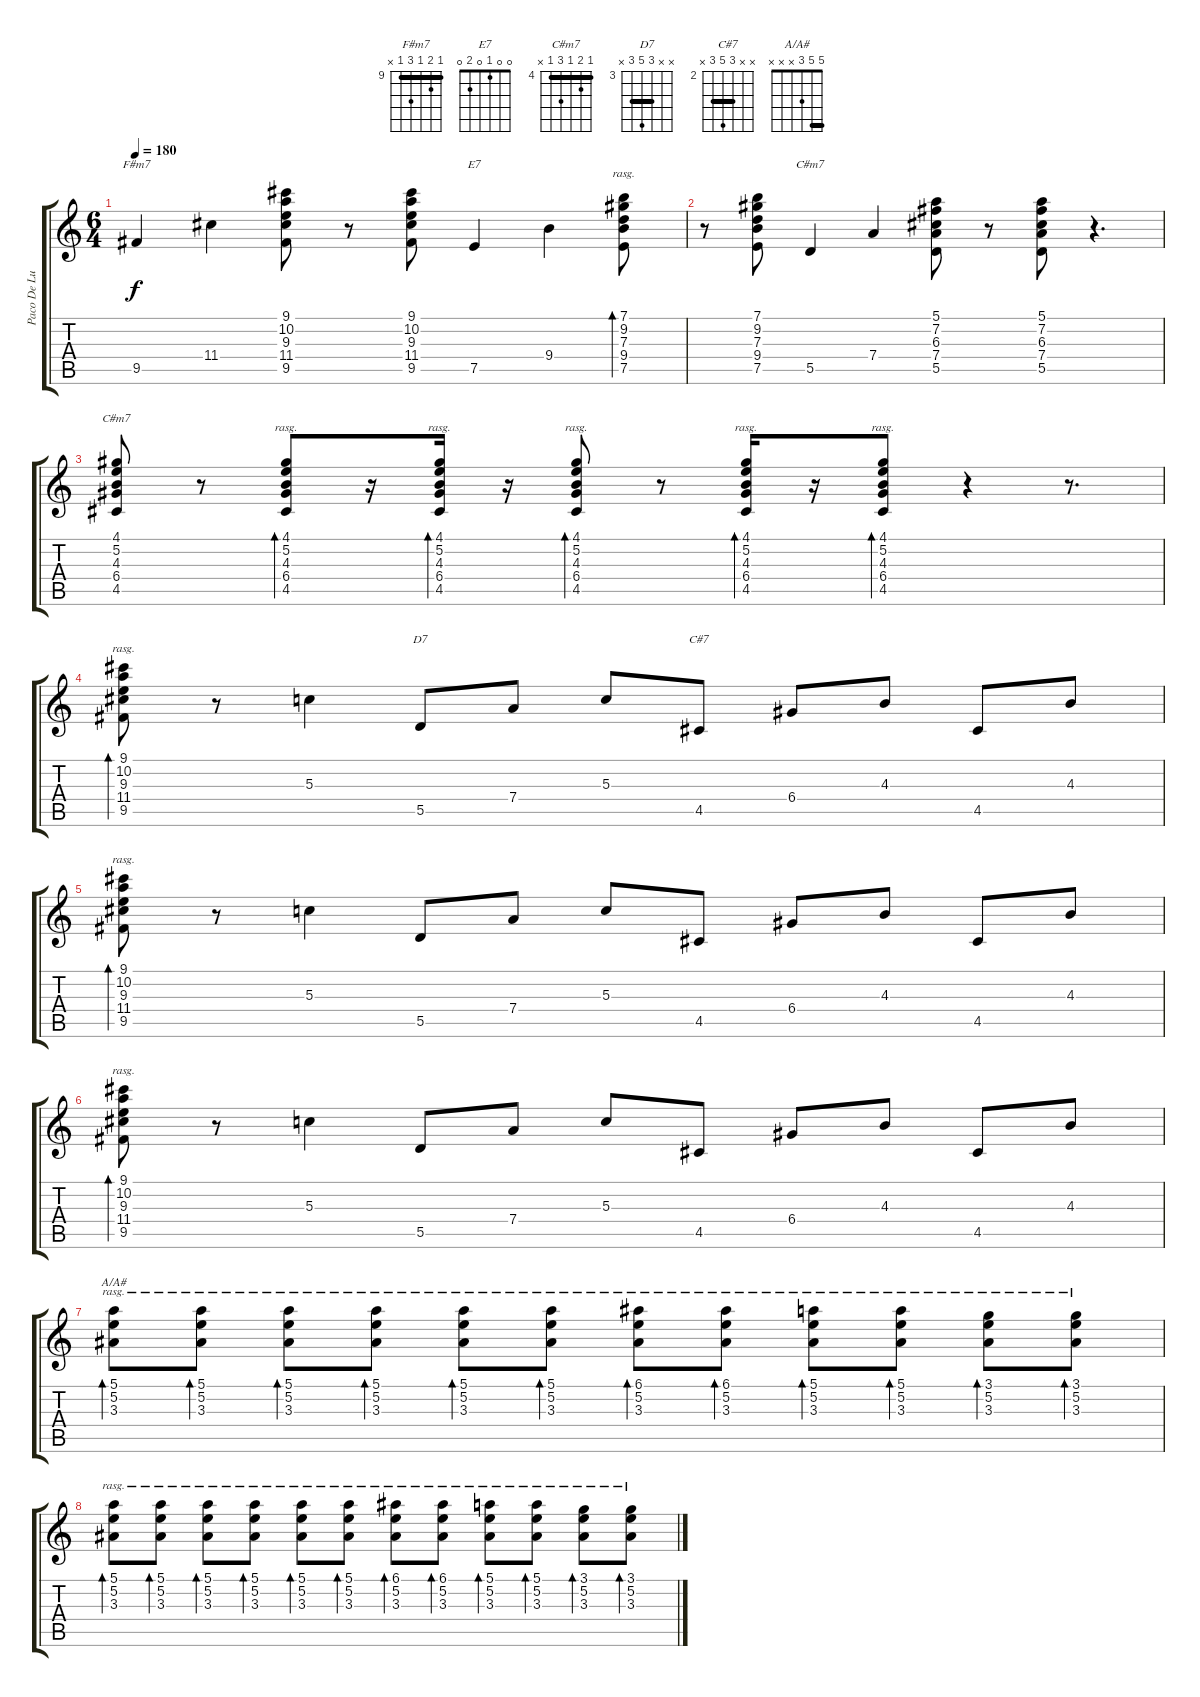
\track ("Paco De Lucia" "Paco De Lu") {instrument acousticguitarsteel}
\staff {score tabs}
\tuning (E4 B3 G3 D3 A2 E2) {hide}
\chord ("F#m7" 9 10 9 11 9 x) {firstfret 9 barre 9}
\chord ("E7" 0 0 1 0 2 0)
\chord ("C#m7" 4 5 4 6 4 4) {firstfret 4 barre 4}
\chord ("C#m7" 4 5 4 6 4 x) {firstfret 4 barre 4}
\chord ("D7" x x 5 7 5 x) {firstfret 3 barre 5}
\chord ("C#7" x x 4 6 4 x) {firstfret 2 barre 4}
\chord ("A/A#" 5 5 3 x x x) {barre 5}
\ts (6 4)
\tempo 180
\clef g2
\ks c
9.5.4{ch "F#m7" dy f} 11.4.4 (9.1 10.2 9.3 11.4 9.5).8 r.8 (9.1 10.2 9.3 11.4 9.5).8 7.5.4{ch "E7"} 9.4.4 (7.1 9.2 7.3 9.4 7.5).8{bd 480 rasg ii} |
r.8 (7.1 9.2 7.3 9.4 7.5).8 5.5.4{ch "C#m7"} 7.4.4 (5.1 7.2 6.3 7.4 5.5).8 r.8 (5.1 7.2 6.3 7.4 5.5).8 r.4{d} |
(4.1 5.2 4.3 6.4 4.5).8{ch "C#m7"} r.8 (4.1 5.2 4.3 6.4 4.5).8{bd 480 rasg ii} r.16 (4.1 5.2 4.3 6.4 4.5).16{bd 480 rasg ii} r.16 (4.1 5.2 4.3 6.4 4.5).8{bd 480 rasg ii} r.8 (4.1 5.2 4.3 6.4 4.5).16{bd 480 rasg ii} r.16 (4.1 5.2 4.3 6.4 4.5).8{bd 480 rasg ii} r.4 r.8{d} |
(9.1 10.2 9.3 11.4 9.5).8{bd 480 rasg ii} r.8 5.3.4 5.5.8{ch "D7"} 7.4.8 5.3.8 4.5.8{ch "C#7"} 6.4.8 4.3.8 4.5.8 4.3.8 |
(9.1 10.2 9.3 11.4 9.5).8{bd 480 rasg ii} r.8 5.3.4 5.5.8 7.4.8 5.3.8 4.5.8 6.4.8 4.3.8 4.5.8 4.3.8 |
(9.1 10.2 9.3 11.4 9.5).8{bd 480 rasg ii} r.8 5.3.4 5.5.8 7.4.8 5.3.8 4.5.8 6.4.8 4.3.8 4.5.8 4.3.8 |
(5.1 5.2 3.3).8{bd 480 ch "A/A#" rasg ii} (5.1 5.2 3.3).8{bd 480 rasg ii} (5.1 5.2 3.3).8{bd 480 rasg ii} (5.1 5.2 3.3).8{bd 480 rasg ii} (5.1 5.2 3.3).8{bd 480 rasg ii} (5.1 5.2 3.3).8{bd 480 rasg ii} (6.1 5.2 3.3).8{bd 480 rasg ii} (6.1 5.2 3.3).8{bd 480 rasg ii} (5.1 5.2 3.3).8{bd 480 rasg ii} (5.1 5.2 3.3).8{bd 480 rasg ii} (3.1 5.2 3.3).8{bd 480 rasg ii} (3.1 5.2 3.3).8{bd 480 rasg ii} |
(5.1 5.2 3.3).8{bd 480 rasg ii} (5.1 5.2 3.3).8{bd 480 rasg ii} (5.1 5.2 3.3).8{bd 480 rasg ii} (5.1 5.2 3.3).8{bd 480 rasg ii} (5.1 5.2 3.3).8{bd 480 rasg ii} (5.1 5.2 3.3).8{bd 480 rasg ii} (6.1 5.2 3.3).8{bd 480 rasg ii} (6.1 5.2 3.3).8{bd 480 rasg ii} (5.1 5.2 3.3).8{bd 480 rasg ii} (5.1 5.2 3.3).8{bd 480 rasg ii} (3.1 5.2 3.3).8{bd 480 rasg ii} (3.1 5.2 3.3).8{bd 480 rasg ii}
